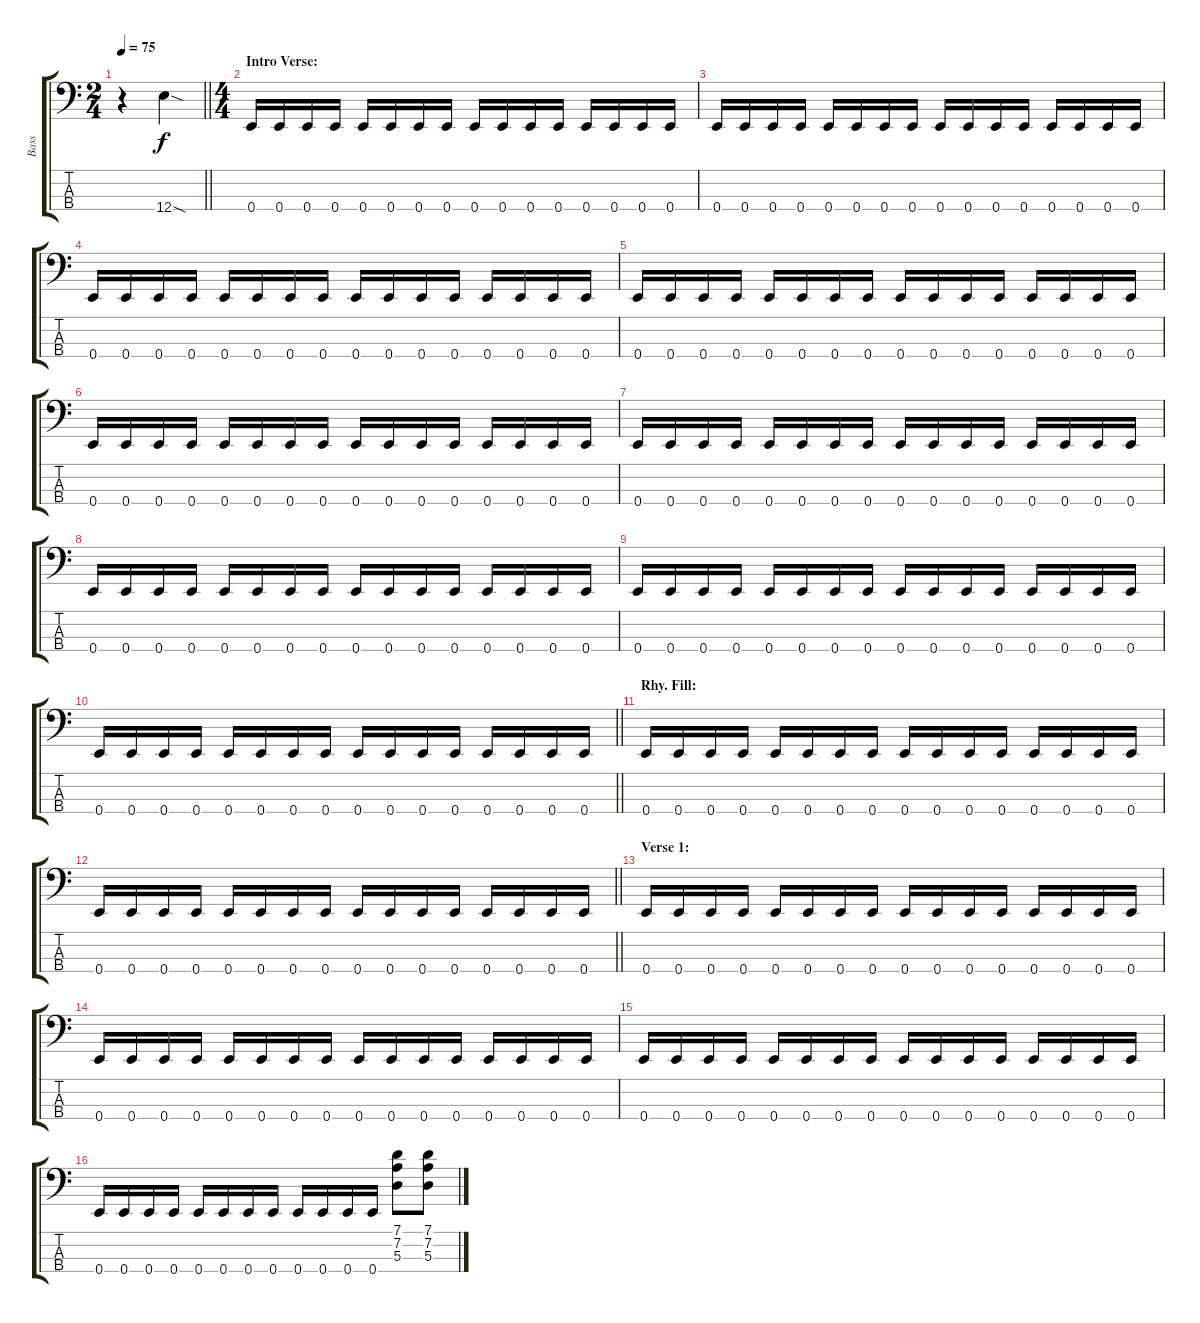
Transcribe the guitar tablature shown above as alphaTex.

\track ("Bass" "Bass") {instrument slapbass2}
\staff {score tabs}
\tuning (G2 D2 A1 E1) {hide}
\ts (2 4)
\tempo 75
\clef f4
\barLineRight lightlight
\ks c
r.4{dy f instrument slapbass2} 12.4{sod}.4 |
\ts (4 4)
\section ("" "Intro Verse:")
0.4.16 0.4.16 0.4.16 0.4.16 0.4.16 0.4.16 0.4.16 0.4.16 0.4.16 0.4.16 0.4.16 0.4.16 0.4.16 0.4.16 0.4.16 0.4.16 |
0.4.16 0.4.16 0.4.16 0.4.16 0.4.16 0.4.16 0.4.16 0.4.16 0.4.16 0.4.16 0.4.16 0.4.16 0.4.16 0.4.16 0.4.16 0.4.16 |
0.4.16 0.4.16 0.4.16 0.4.16 0.4.16 0.4.16 0.4.16 0.4.16 0.4.16 0.4.16 0.4.16 0.4.16 0.4.16 0.4.16 0.4.16 0.4.16 |
0.4.16 0.4.16 0.4.16 0.4.16 0.4.16 0.4.16 0.4.16 0.4.16 0.4.16 0.4.16 0.4.16 0.4.16 0.4.16 0.4.16 0.4.16 0.4.16 |
0.4.16 0.4.16 0.4.16 0.4.16 0.4.16 0.4.16 0.4.16 0.4.16 0.4.16 0.4.16 0.4.16 0.4.16 0.4.16 0.4.16 0.4.16 0.4.16 |
0.4.16 0.4.16 0.4.16 0.4.16 0.4.16 0.4.16 0.4.16 0.4.16 0.4.16 0.4.16 0.4.16 0.4.16 0.4.16 0.4.16 0.4.16 0.4.16 |
0.4.16 0.4.16 0.4.16 0.4.16 0.4.16 0.4.16 0.4.16 0.4.16 0.4.16 0.4.16 0.4.16 0.4.16 0.4.16 0.4.16 0.4.16 0.4.16 |
0.4.16 0.4.16 0.4.16 0.4.16 0.4.16 0.4.16 0.4.16 0.4.16 0.4.16 0.4.16 0.4.16 0.4.16 0.4.16 0.4.16 0.4.16 0.4.16 |
\barLineRight lightlight
0.4.16 0.4.16 0.4.16 0.4.16 0.4.16 0.4.16 0.4.16 0.4.16 0.4.16 0.4.16 0.4.16 0.4.16 0.4.16 0.4.16 0.4.16 0.4.16 |
\section ("" "Rhy. Fill:")
0.4.16 0.4.16 0.4.16 0.4.16 0.4.16 0.4.16 0.4.16 0.4.16 0.4.16 0.4.16 0.4.16 0.4.16 0.4.16 0.4.16 0.4.16 0.4.16 |
\barLineRight lightlight
0.4.16 0.4.16 0.4.16 0.4.16 0.4.16 0.4.16 0.4.16 0.4.16 0.4.16 0.4.16 0.4.16 0.4.16 0.4.16 0.4.16 0.4.16 0.4.16 |
\section ("" "Verse 1:")
0.4.16 0.4.16 0.4.16 0.4.16 0.4.16 0.4.16 0.4.16 0.4.16 0.4.16 0.4.16 0.4.16 0.4.16 0.4.16 0.4.16 0.4.16 0.4.16 |
0.4.16 0.4.16 0.4.16 0.4.16 0.4.16 0.4.16 0.4.16 0.4.16 0.4.16 0.4.16 0.4.16 0.4.16 0.4.16 0.4.16 0.4.16 0.4.16 |
0.4.16 0.4.16 0.4.16 0.4.16 0.4.16 0.4.16 0.4.16 0.4.16 0.4.16 0.4.16 0.4.16 0.4.16 0.4.16 0.4.16 0.4.16 0.4.16 |
0.4.16 0.4.16 0.4.16 0.4.16 0.4.16 0.4.16 0.4.16 0.4.16 0.4.16 0.4.16 0.4.16 0.4.16 (7.1 7.2 5.3).8 (7.1 7.2 5.3).8
